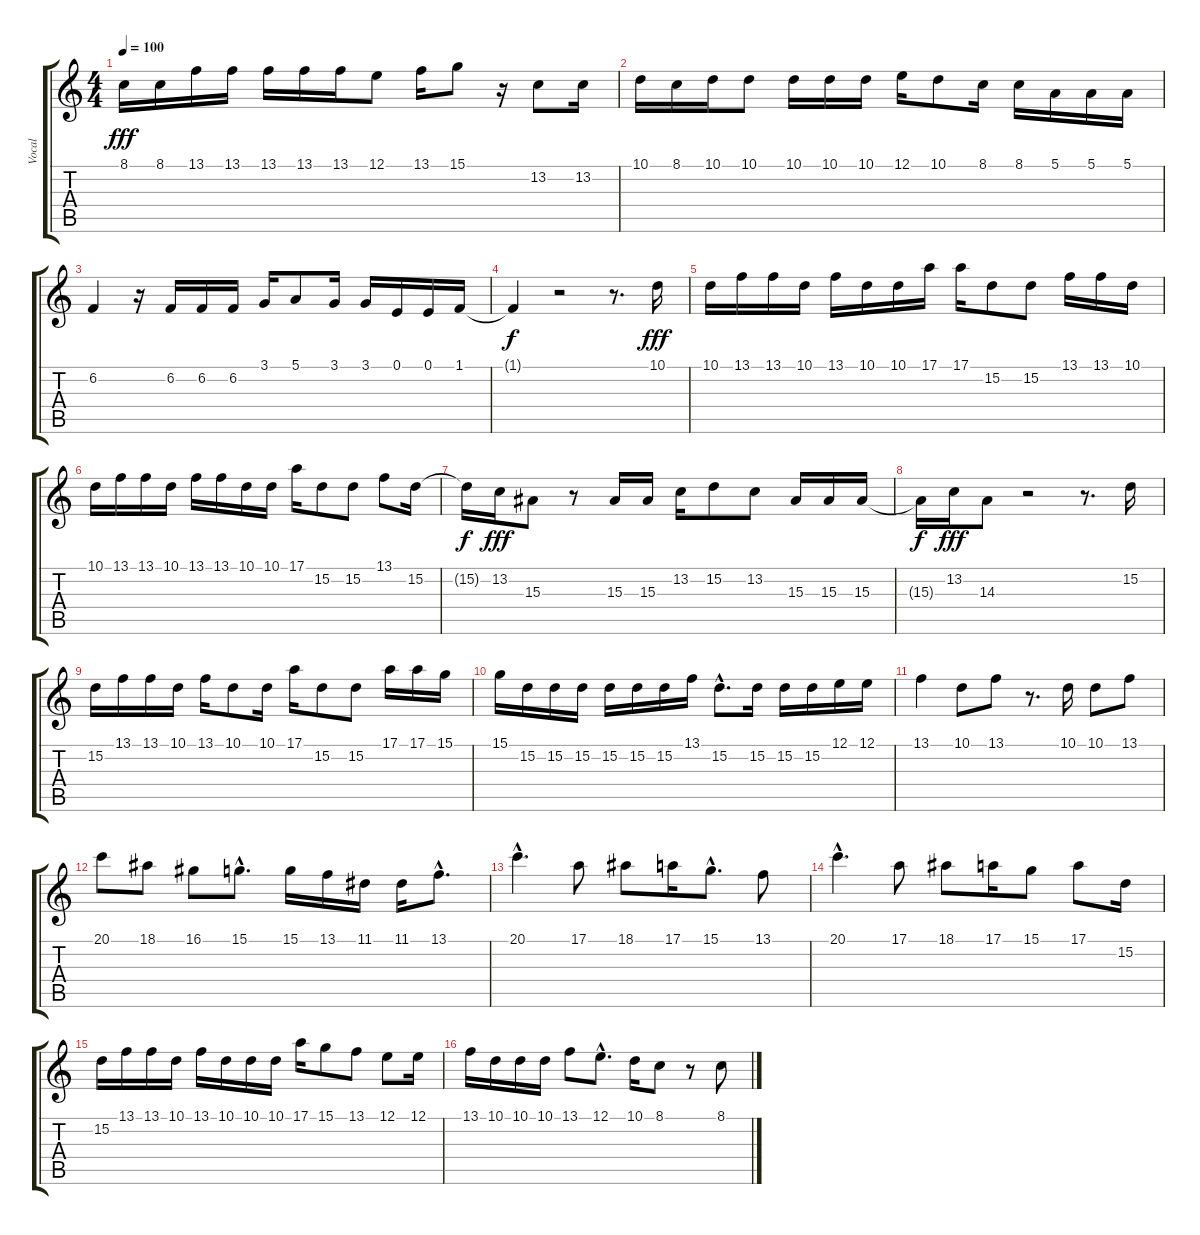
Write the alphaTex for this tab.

\track ("Vocal" "Vocal") {instrument flute}
\staff {score tabs}
\tuning (E4 B3 G3 D3 A2 E2) {hide}
\ts (4 4)
\tempo 100
\clef g2
\ks c
8.1.16{dy fff} 8.1.16 13.1.16 13.1.16 13.1.16 13.1.16 13.1.16 12.1.8 13.1.16 15.1.8 r.16 13.2.8 13.2.16 |
10.1.16 8.1.16 10.1.16 10.1.8 10.1.16 10.1.16 10.1.16 12.1.16 10.1.8 8.1.16 8.1.16 5.1.16 5.1.16 5.1.16 |
6.2.4 r.16 6.2.16 6.2.16 6.2.16 3.1.16 5.1.8 3.1.16 3.1.16 0.1.16 0.1.16 1.1.16 |
1.1{t}.4{dy f} r.2 r.8{d} 10.1.16{dy fff} |
10.1.16 13.1.16 13.1.16 10.1.16 13.1.16 10.1.16 10.1.16 17.1.16 17.1.16 15.2.8 15.2.8 13.1.16 13.1.16 10.1.16 |
10.1.16 13.1.16 13.1.16 10.1.16 13.1.16 13.1.16 10.1.16 10.1.16 17.1.16 15.2.8 15.2.8 13.1.8 15.2.16 |
15.2{t}.16{dy f} 13.2.16{dy fff} 15.3.8 r.8 15.3.16 15.3.16 13.2.16 15.2.8 13.2.8 15.3.16 15.3.16 15.3.16 |
15.3{t}.16{dy f} 13.2.16{dy fff} 14.3.8 r.2 r.8{d} 15.2.16 |
15.2.16 13.1.16 13.1.16 10.1.16 13.1.16 10.1.8 10.1.16 17.1.16 15.2.8 15.2.8 17.1.16 17.1.16 15.1.16 |
15.1.16 15.2.16 15.2.16 15.2.16 15.2.16 15.2.16 15.2.16 13.1.16 15.2{hac}.8{d} 15.2.16 15.2.16 15.2.16 12.1.16 12.1.16 |
13.1.4 10.1.8 13.1.8 r.8{d} 10.1.16 10.1.8 13.1.8 |
20.1.8 18.1.8 16.1.8 15.1{hac}.8{d} 15.1.16 13.1.16 11.1.16 11.1.16 13.1{hac}.8{d} |
20.1{hac}.4{d} 17.1.8 18.1.8 17.1.16 15.1{hac}.8{d} 13.1.8 |
20.1{hac}.4{d} 17.1.8 18.1.8 17.1.16 15.1.8 17.1.8 15.2.16 |
15.2.16 13.1.16 13.1.16 10.1.16 13.1.16 10.1.16 10.1.16 10.1.16 17.1.16 15.1.8 13.1.8 12.1.8 12.1.16 |
13.1.16 10.1.16 10.1.16 10.1.16 13.1.8 12.1{hac}.8{d} 10.1.16 8.1.8 r.8 8.1.8
